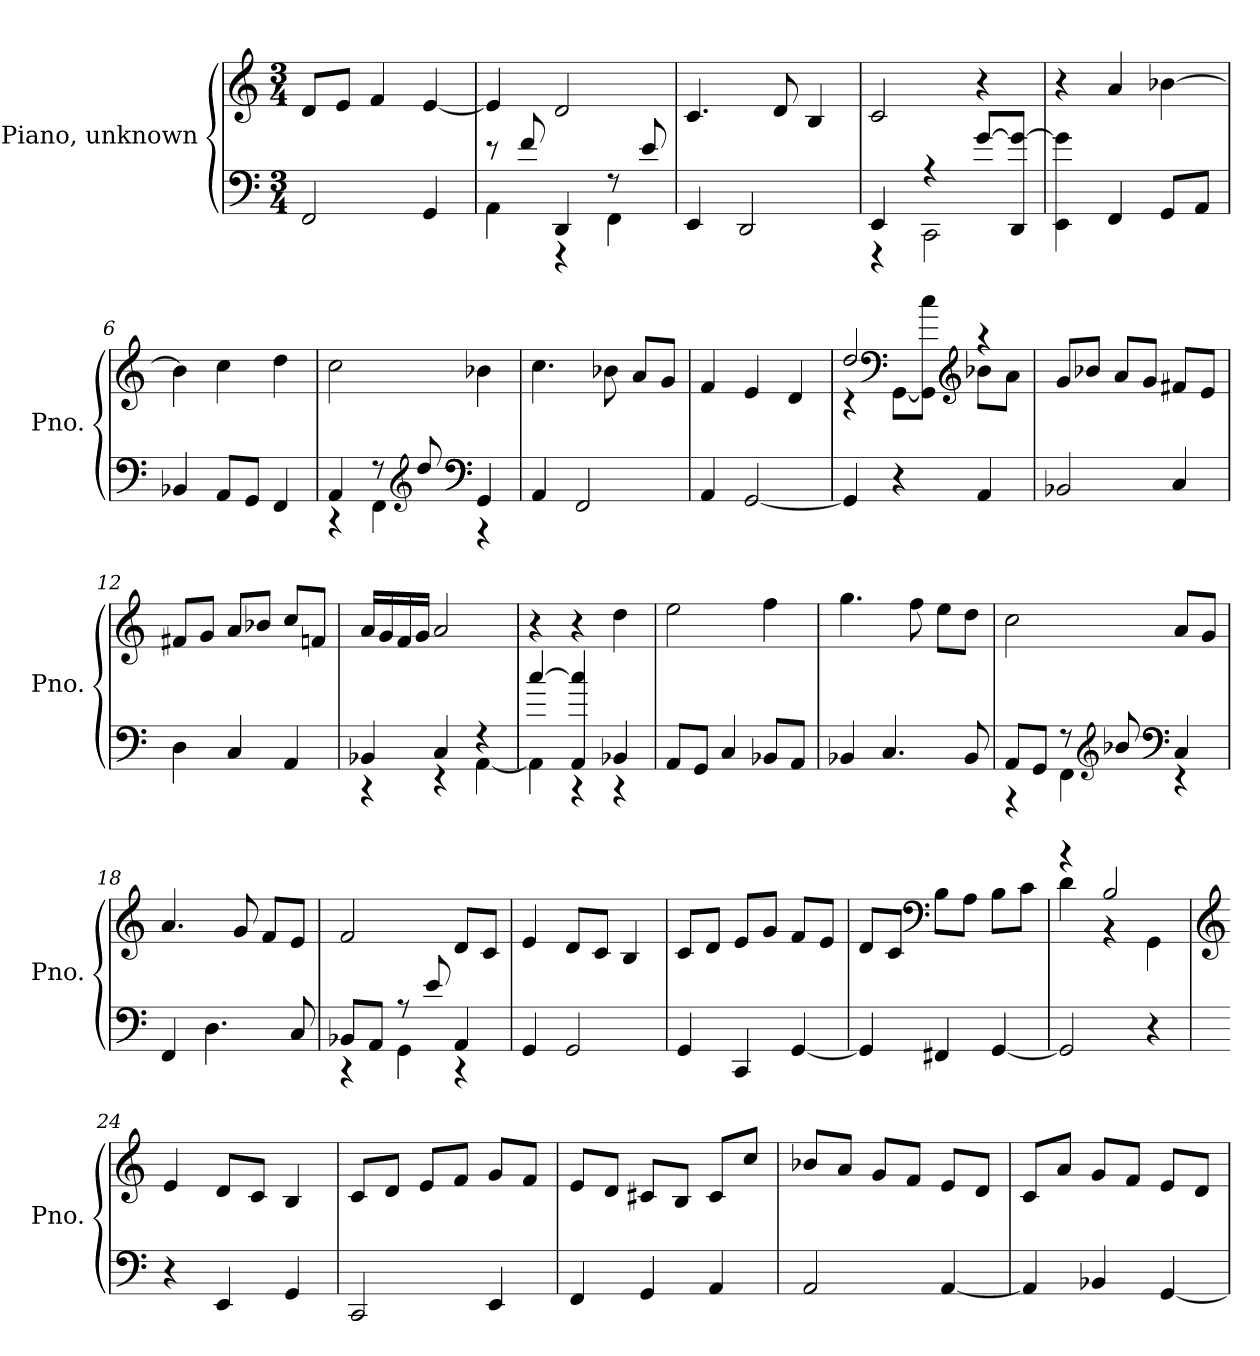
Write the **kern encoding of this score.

**kern	**kern
*part1	*part1
*staff2	*staff1
*I"Piano, unknown	*
*I'Pno.	*
*clefF4	*clefG2
*k[]	*k[]
*M3/4	*M3/4
*MM106	*MM106
=1	=1
2FF/	8d/L
.	8e/J
.	4f/
4GG/	[4e/
=2	=2
*^	*
8r	4AA\	4e/]
8f/	.	.
4DD/	4r	2d/
8r	4FF\	.
8e/	.	.
*v	*v	*
=3	=3
4EE/	4.c/
2DD/	.
.	8d/
.	4B/
=4	=4
*^	*
4EE/	4r	2c/
4r	2CC\	.
[8g/L	.	4r
8DD/ 8g/_J	.	.
*v	*v	*
=5	=5
4EE\ 4g\]	4r
4FF/	4a/
8GG/L	[4b-X\
8AA/J	.
=6	=6
4BB-X/	4b-\]
8AA/L	4cc\
8GG/J	.
4FF/	4dd\
=7	=7
*^	*
4AA/	4r	2cc\
8r	4FF\	.
*clefG2	*	*
8dd/	.	.
*clefF4	*	*
4GG/	4r	4b-X\
*v	*v	*
!!LO:LB:g=z
=8	=8
4AA/	4.cc\
2FF/	.
.	8b-X\
.	8a/L
.	8g/J
=9	=9
4AA/	4f/
[2GG/	4e/
.	4d/
=10	=10
*	*^
4GG/]	2dd/	4r
*	*clefF4	*
4r	.	[8GG\L
.	.	8GG\] 8cc\J
*	*clefG2	*
4AA/	4r	8b-X\L
.	.	8a\J
*	*v	*v
=11	=11
2BB-X/	8g/L
.	8b-X/J
.	8a/L
.	8g/J
4C/	8f#X/L
.	8e/J
=12	=12
4D\	8f#X/L
.	8g/J
4C/	8a/L
.	8b-X/J
4AA/	8cc/L
.	8fn/J
=13	=13
*^	*
4BB-X/	4r	16a/LL
.	.	16g/
.	.	16f/
.	.	16g/JJ
4C/	4r	2a/
4r	[4AA\	.
!!LO:LB:g=z
=14	=14	=14
[4cc/	4AA\]	4r
4AA/ 4cc/]	4r	4r
4BB-X/	4r	4dd\
*v	*v	*
=15	=15
8AA/L	2ee\
8GG/J	.
4C/	.
8BB-X/L	4ff\
8AA/J	.
=16	=16
4BB-X/	4.gg\
4.C/	.
.	8ff\
.	8ee\L
8BB-/	8dd\J
=17	=17
*^	*
8AA/L	4r	2cc\
8GG/J	.	.
8r	4FF\	.
*clefG2	*	*
8b-X/	.	.
*clefF4	*	*
4C/	4r	8a/L
.	.	8g/J
*v	*v	*
=18	=18
4FF/	4.a/
4.D\	.
.	8g/
.	8f/L
8C/	8e/J
=19	=19
*^	*
8BB-X/L	4r	2f/
8AA/J	.	.
8r	4GG\	.
8e/	.	.
4AA/	4r	8d/L
.	.	8c/J
*v	*v	*
!!LO:LB:g=z
=20	=20
4GG/	4e/
2GG/	8d/L
.	8c/J
.	4B/
=21	=21
4GG/	8c/L
.	8d/J
4CC/	8e/L
.	8g/J
[4GG/	8f/L
.	8e/J
=22	=22
4GG/]	8d/L
.	8c/J
*	*clefF4
4FF#X/	8B\L
.	8A\J
[4GG/	8B\L
.	8c\J
=23	=23
*	*^
2GG/]	4r	4d\
.	2B/	4r
4r	.	4GG\
*	*v	*v
=24	=24
*	*clefG2
4r	4e/
4EE/	8d/L
.	8c/J
4GG/	4B/
=25	=25
2CC/	8c/L
.	8d/J
.	8e/L
.	8f/J
4EE/	8g/L
.	8f/J
!!LO:LB:g=z
=26	=26
4FF/	8e/L
.	8d/J
4GG/	8c#X/L
.	8B/J
4AA/	8c#/L
.	8cc/J
=27	=27
2AA/	8b-X/L
.	8a/J
.	8g/L
.	8f/J
[4AA/	8e/L
.	8d/J
=28	=28
4AA/]	8c/L
.	8a/J
4BB-X/	8g/L
.	8f/J
[4GG/	8e/L
.	8d/J
=	=
*-	*-
